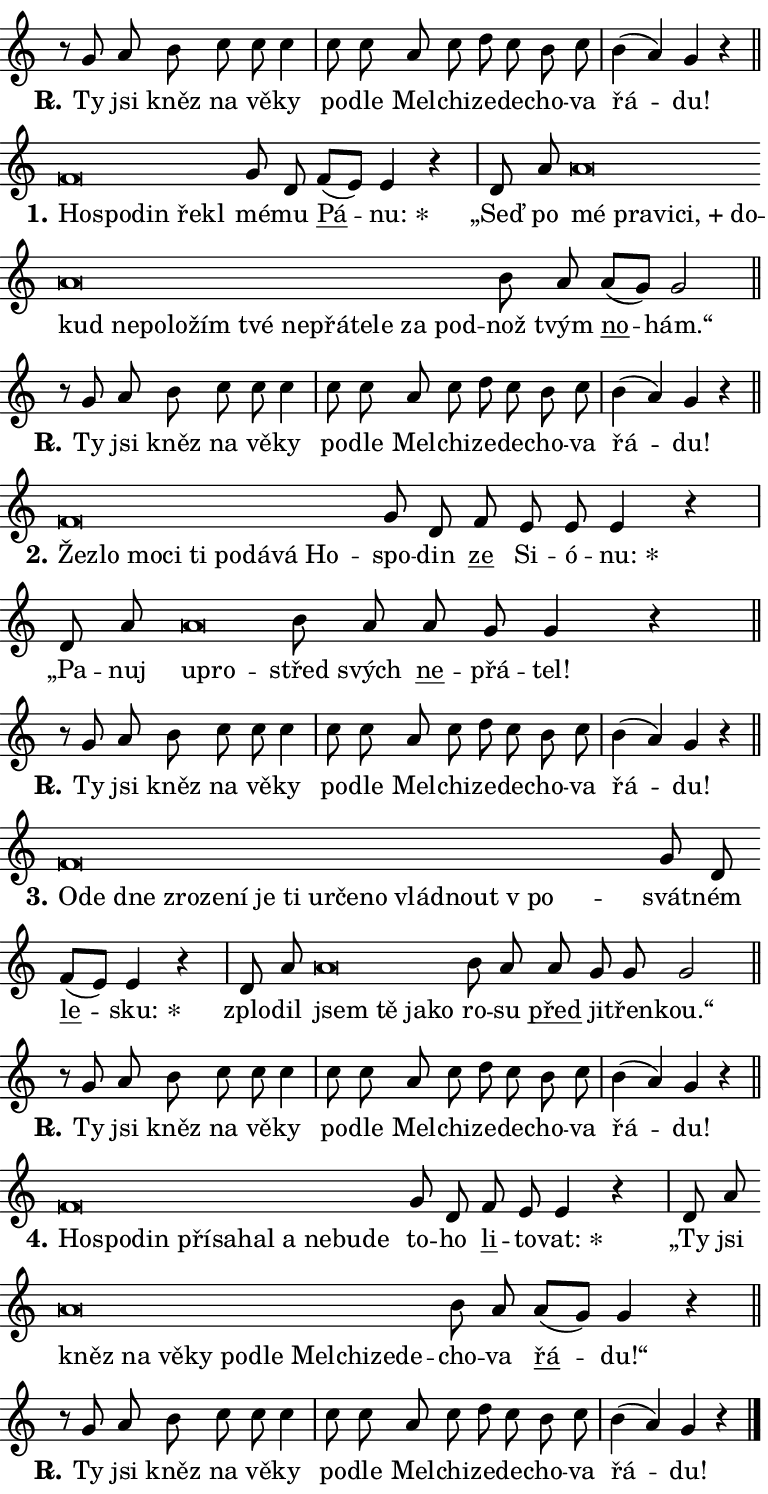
\version "2.24.0"
\header { tagline = "" }
\paper {
  indent = 0\cm
  top-margin = 0\cm
  right-margin = 0.13\cm % to fit lyric hyphens
  bottom-margin = 0\cm
  left-margin = 0\cm
  paper-width = 13\cm
  page-breaking = #ly:one-page-breaking
  system-system-spacing.basic-distance = #11
  score-system-spacing.basic-distance = #11
  ragged-last = ##f
}


%% Author: Thomas Morley
%% https://lists.gnu.org/archive/html/lilypond-user/2020-05/msg00002.html
#(define (line-position grob)
"Returns position of @var[grob} in current system:
   @code{'start}, if at first time-step
   @code{'end}, if at last time-step
   @code{'middle} otherwise
"
  (let* ((col (ly:item-get-column grob))
         (ln (ly:grob-object col 'left-neighbor))
         (rn (ly:grob-object col 'right-neighbor))
         (col-to-check-left (if (ly:grob? ln) ln col))
         (col-to-check-right (if (ly:grob? rn) rn col))
         (break-dir-left
           (and
             (ly:grob-property col-to-check-left 'non-musical #f)
             (ly:item-break-dir col-to-check-left)))
         (break-dir-right
           (and
             (ly:grob-property col-to-check-right 'non-musical #f)
             (ly:item-break-dir col-to-check-right))))
        (cond ((eqv? 1 break-dir-left) 'start)
              ((eqv? -1 break-dir-right) 'end)
              (else 'middle))))

#(define (tranparent-at-line-position vctor)
  (lambda (grob)
  "Relying on @code{line-position} select the relevant enry from @var{vctor}.
Used to determine transparency,"
    (case (line-position grob)
      ((end) (not (vector-ref vctor 0)))
      ((middle) (not (vector-ref vctor 1)))
      ((start) (not (vector-ref vctor 2))))))

noteHeadBreakVisibility =
#(define-music-function (break-visibility)(vector?)
"Makes @code{NoteHead}s transparent relying on @var{break-visibility}"
#{
  \override NoteHead.transparent =
    #(tranparent-at-line-position break-visibility)
#})

#(define delete-ledgers-for-transparent-note-heads
  (lambda (grob)
    "Reads whether a @code{NoteHead} is transparent.
If so this @code{NoteHead} is removed from @code{'note-heads} from
@var{grob}, which is supposed to be @code{LedgerLineSpanner}.
As a result ledgers are not printed for this @code{NoteHead}"
    (let* ((nhds-array (ly:grob-object grob 'note-heads))
           (nhds-list
             (if (ly:grob-array? nhds-array)
                 (ly:grob-array->list nhds-array)
                 '()))
           ;; Relies on the transparent-property being done before
           ;; Staff.LedgerLineSpanner.after-line-breaking is executed.
           ;; This is fragile ...
           (to-keep
             (remove
               (lambda (nhd)
                 (ly:grob-property nhd 'transparent #f))
               nhds-list)))
      ;; TODO find a better method to iterate over grob-arrays, similiar
      ;; to filter/remove etc for lists
      ;; For now rebuilt from scratch
      (set! (ly:grob-object grob 'note-heads)  '())
      (for-each
        (lambda (nhd)
          (ly:pointer-group-interface::add-grob grob 'note-heads nhd))
        to-keep))))

squashNotes = {
  \override NoteHead.X-extent = #'(-0.2 . 0.2)
  \override NoteHead.Y-extent = #'(-0.75 . 0)
  \override NoteHead.stencil =
    #(lambda (grob)
       (let ((pos (ly:grob-property grob 'staff-position)))
         (begin
           (if (< pos -7) (display "ERROR: Lower brevis then expected\n") (display ""))
           (if (<= pos -6) ly:text-interface::print ly:note-head::print))))
}
unSquashNotes = {
  \revert NoteHead.X-extent
  \revert NoteHead.Y-extent
  \revert NoteHead.stencil
}

hideNotes = \noteHeadBreakVisibility #begin-of-line-visible
unHideNotes = \noteHeadBreakVisibility #all-visible

% work-around for resetting accidentals
% https://lilypond.org/doc/v2.23/Documentation/notation/displaying-rhythms#unmetered-music
cadenzaMeasure = {
  \cadenzaOff
  \partial 1024 s1024
  \cadenzaOn
}

#(define-markup-command (accent layout props text) (markup?)
  "Underline accented syllable"
  (interpret-markup layout props
    #{\markup \override #'(offset . 4.3) \underline { #text }#}))

responsum = \markup \concat {
  "R" \hspace #-1.05 \path #0.1 #'((moveto 0 0.07) (lineto 0.9 0.8)) \hspace #0.05 "."
}

spaceSize = #0.6828661417322834 % exact space size for TeX Gyre Schola

\layout {
  \context {
    \Staff
    \remove "Time_signature_engraver"
    \override LedgerLineSpanner.after-line-breaking = #delete-ledgers-for-transparent-note-heads
  }
  \context {
    \Lyrics {
      \override LyricSpace.minimum-distance = \spaceSize
      \override LyricText.font-name = #"TeX Gyre Schola"
      \override LyricText.font-size = 1
      \override StanzaNumber.font-name = #"TeX Gyre Schola Bold"
      \override StanzaNumber.font-size = 1
    }
  }
  \context {
    \Score 
    \override NoteHead.text =
      #(lambda (grob) 
        (let ((pos (ly:grob-property grob 'staff-position)))
          #{\markup {
            \combine
              \halign #-0.55 \raise #(if (= pos -6) 0 0.5) \override #'(thickness . 2) \draw-line #'(3.2 . 0)
              \musicglyph "noteheads.sM1"
          }#}))
  }
}

% magnetic-lyrics.ily
%
%   written by
%     Jean Abou Samra <jean@abou-samra.fr>
%     Werner Lemberg <wl@gnu.org>
%
%   adapted by
%     Jiri Hon <jiri.hon@gmail.com>
%
% Version 2022-Apr-15

% https://www.mail-archive.com/lilypond-user@gnu.org/msg149350.html

#(define (Left_hyphen_pointer_engraver context)
   "Collect syllable-hyphen-syllable occurrences in lyrics and store
them in properties.  This engraver only looks to the left.  For
example, if the lyrics input is @code{foo -- bar}, it does the
following.

@itemize @bullet
@item
Set the @code{text} property of the @code{LyricHyphen} grob between
@q{foo} and @q{bar} to @code{foo}.

@item
Set the @code{left-hyphen} property of the @code{LyricText} grob with
text @q{foo} to the @code{LyricHyphen} grob between @q{foo} and
@q{bar}.
@end itemize

Use this auxiliary engraver in combination with the
@code{lyric-@/text::@/apply-@/magnetic-@/offset!} hook."
   (let ((hyphen #f)
         (text #f))
     (make-engraver
      (acknowledgers
       ((lyric-syllable-interface engraver grob source-engraver)
        (set! text grob)))
      (end-acknowledgers
       ((lyric-hyphen-interface engraver grob source-engraver)
        ;(when (not (grob::has-interface grob 'lyric-space-interface))
          (set! hyphen grob)));)
      ((stop-translation-timestep engraver)
       (when (and text hyphen)
         (ly:grob-set-object! text 'left-hyphen hyphen))
       (set! text #f)
       (set! hyphen #f)))))

#(define (lyric-text::apply-magnetic-offset! grob)
   "If the space between two syllables is less than the value in
property @code{LyricText@/.details@/.squash-threshold}, move the right
syllable to the left so that it gets concatenated with the left
syllable.

Use this function as a hook for
@code{LyricText@/.after-@/line-@/breaking} if the
@code{Left_@/hyphen_@/pointer_@/engraver} is active."
   (let ((hyphen (ly:grob-object grob 'left-hyphen #f)))
     (when hyphen
       (let ((left-text (ly:spanner-bound hyphen LEFT)))
         (when (grob::has-interface left-text 'lyric-syllable-interface)
           (let* ((common (ly:grob-common-refpoint grob left-text X))
                  (this-x-ext (ly:grob-extent grob common X))
                  (left-x-ext
                   (begin
                     ;; Trigger magnetism for left-text.
                     (ly:grob-property left-text 'after-line-breaking)
                     (ly:grob-extent left-text common X)))
                  ;; `delta` is the gap width between two syllables.
                  (delta (- (interval-start this-x-ext)
                            (interval-end left-x-ext)))
                  (details (ly:grob-property grob 'details))
                  (threshold (assoc-get 'squash-threshold details 0.2)))
             (when (< delta threshold)
               (let* (;; We have to manipulate the input text so that
                      ;; ligatures crossing syllable boundaries are not
                      ;; disabled.  For languages based on the Latin
                      ;; script this is essentially a beautification.
                      ;; However, for non-Western scripts it can be a
                      ;; necessity.
                      (lt (ly:grob-property left-text 'text))
                      (rt (ly:grob-property grob 'text))
                      (is-space (grob::has-interface hyphen 'lyric-space-interface))
                      (space (if is-space " " ""))
                      (extra-delta (if is-space spaceSize 0))
                      ;; Append new syllable.
                      (ltrt-space (if (and (string? lt) (string? rt))
                                (string-append lt space rt)
                                (make-concat-markup (list lt space rt))))
                      ;; Right-align `ltrt` to the right side.
                      (ltrt-space-markup (grob-interpret-markup
                               grob
                               (make-translate-markup
                                (cons (interval-length this-x-ext) 0)
                                (make-right-align-markup ltrt-space)))))
                 (begin
                   ;; Don't print `left-text`.
                   (ly:grob-set-property! left-text 'stencil #f)
                   ;; Set text and stencil (which holds all collected
                   ;; syllables so far) and shift it to the left.
                   (ly:grob-set-property! grob 'text ltrt-space)
                   (ly:grob-set-property! grob 'stencil ltrt-space-markup)
                   (ly:grob-translate-axis! grob (- (- delta extra-delta)) X))))))))))


#(define (lyric-hyphen::displace-bounds-first grob)
   ;; Make very sure this callback isn't triggered too early.
   (let ((left (ly:spanner-bound grob LEFT))
         (right (ly:spanner-bound grob RIGHT)))
     (ly:grob-property left 'after-line-breaking)
     (ly:grob-property right 'after-line-breaking)
     (ly:lyric-hyphen::print grob)))

squashThreshold = #0.4

\layout {
  \context {
    \Lyrics
    \consists #Left_hyphen_pointer_engraver
    \override LyricText.after-line-breaking =
      #lyric-text::apply-magnetic-offset!
    \override LyricHyphen.stencil = #lyric-hyphen::displace-bounds-first
    \override LyricText.details.squash-threshold = \squashThreshold
    \override LyricHyphen.minimum-distance = 0
    \override LyricHyphen.minimum-length = \squashThreshold
  }
}

squashText = \override LyricText.details.squash-threshold = 9999
unSquashText = \override LyricText.details.squash-threshold = \squashThreshold

leftText = \override LyricText.self-alignment-X = #LEFT
unLeftText = \revert LyricText.self-alignment-X

starOffset = #(lambda (grob) 
                (let ((x_offset (ly:self-alignment-interface::aligned-on-x-parent grob)))
                  (if (= x_offset 0) 0 (+ x_offset 1.2))))

star = #(define-music-function (syllable)(string?)
"Append star separator at the end of a syllable"
#{
  \once \override LyricText.X-offset = #starOffset
  \lyricmode { \markup {
    #syllable
    \override #'((font-name . "TeX Gyre Schola Bold")) \hspace #0.2 \lower #0.65 \larger "*"
  } }
#})

starAccent = #(define-music-function (syllable)(string?)
"Append star separator at the end of a syllable and make accent"
#{
  \once \override LyricText.X-offset = #starOffset
  \lyricmode { \markup {
    \accent #syllable
    \override #'((font-name . "TeX Gyre Schola Bold")) \hspace #0.2 \lower #0.65 \larger "*"
  } }
#})

breath = #(define-music-function (syllable)(string?)
"Append breathing indicator at the end of a syllable"
#{
  \lyricmode { \markup { #syllable "+" } }
#})

optionalBreath = #(define-music-function (syllable)(string?)
"Append optional breathing indicator at the end of a syllable"
#{
  \lyricmode { \markup { #syllable "(+)" } }
#})


\score {
    <<
        \new Voice = "melody" { \cadenzaOn \key c \major \relative { r8 g' a b c c c4 \cadenzaMeasure \bar "|" c8 c a c \bar "" d c b c \cadenzaMeasure \bar "|" b4( a) g r \cadenzaMeasure \bar "||" \break } }
        \new Lyrics \lyricsto "melody" { \lyricmode { \set stanza = \responsum
Ty jsi kněz na vě -- ky po -- dle Mel -- chi -- ze -- de -- cho -- va řá -- du! } }
    >>
    \layout {}
}

\score {
    <<
        \new Voice = "melody" { \cadenzaOn \key c \major \relative { \squashNotes f'\breve*1/16 \hideNotes \breve*1/16 \bar "" \breve*1/16 \bar "" \breve*1/16 \breve*1/16 \bar "" \unHideNotes \unSquashNotes g8 d \bar "" f[( e)] e4 r \cadenzaMeasure \bar "|" d8 a' \bar "" \squashNotes a\breve*1/16 \hideNotes \breve*1/16 \bar "" \breve*1/16 \bar "" \breve*1/16 \bar "" \breve*1/16 \bar "" \breve*1/16 \bar "" \breve*1/16 \bar "" \breve*1/16 \bar "" \breve*1/16 \bar "" \breve*1/16 \bar "" \breve*1/16 \bar "" \breve*1/16 \bar "" \breve*1/16 \bar "" \breve*1/16 \bar "" \breve*1/16 \bar "" \breve*1/16 \breve*1/16 \bar "" \unHideNotes \unSquashNotes b8 a \bar "" a[( g)] g2 \cadenzaMeasure \bar "||" \break } }
        \new Lyrics \lyricsto "melody" { \lyricmode { \set stanza = "1."
\leftText Ho -- \squashText spo -- din ře -- kl \unLeftText \unSquashText mé -- mu \markup \accent Pá -- \star nu: „Seď po \leftText mé \squashText pra -- vi -- \breath "ci," do -- kud ne -- po -- lo -- žím tvé ne -- přá -- te -- le za pod -- \unLeftText \unSquashText nož tvým \markup \accent no -- hám.“ } }
    >>
    \layout {}
}

\score {
    <<
        \new Voice = "melody" { \cadenzaOn \key c \major \relative { r8 g' a b c c c4 \cadenzaMeasure \bar "|" c8 c a c \bar "" d c b c \cadenzaMeasure \bar "|" b4( a) g r \cadenzaMeasure \bar "||" \break } }
        \new Lyrics \lyricsto "melody" { \lyricmode { \set stanza = \responsum
Ty jsi kněz na vě -- ky po -- dle Mel -- chi -- ze -- de -- cho -- va řá -- du! } }
    >>
    \layout {}
}

\score {
    <<
        \new Voice = "melody" { \cadenzaOn \key c \major \relative { \squashNotes f'\breve*1/16 \hideNotes \breve*1/16 \bar "" \breve*1/16 \bar "" \breve*1/16 \bar "" \breve*1/16 \bar "" \breve*1/16 \bar "" \breve*1/16 \bar "" \breve*1/16 \breve*1/16 \bar "" \unHideNotes \unSquashNotes g8 d \bar "" f e e e4 r \cadenzaMeasure \bar "|" d8 a' \bar "" \squashNotes a\breve*1/16 \hideNotes \breve*1/16 \bar "" \unHideNotes \unSquashNotes b8 a \bar "" a g g4 r \cadenzaMeasure \bar "||" \break } }
        \new Lyrics \lyricsto "melody" { \lyricmode { \set stanza = "2."
\leftText Žez -- \squashText lo mo -- ci ti po -- dá -- vá Ho -- \unLeftText \unSquashText spo -- din \markup \accent ze Si -- ó -- \star nu: „Pa -- nuj \leftText u -- \squashText pro -- \unLeftText \unSquashText střed svých \markup \accent ne -- přá -- tel! } }
    >>
    \layout {}
}

\score {
    <<
        \new Voice = "melody" { \cadenzaOn \key c \major \relative { r8 g' a b c c c4 \cadenzaMeasure \bar "|" c8 c a c \bar "" d c b c \cadenzaMeasure \bar "|" b4( a) g r \cadenzaMeasure \bar "||" \break } }
        \new Lyrics \lyricsto "melody" { \lyricmode { \set stanza = \responsum
Ty jsi kněz na vě -- ky po -- dle Mel -- chi -- ze -- de -- cho -- va řá -- du! } }
    >>
    \layout {}
}

\score {
    <<
        \new Voice = "melody" { \cadenzaOn \key c \major \relative { \squashNotes f'\breve*1/16 \hideNotes \breve*1/16 \bar "" \breve*1/16 \bar "" \breve*1/16 \bar "" \breve*1/16 \bar "" \breve*1/16 \bar "" \breve*1/16 \bar "" \breve*1/16 \bar "" \breve*1/16 \bar "" \breve*1/16 \bar "" \breve*1/16 \bar "" \breve*1/16 \bar "" \breve*1/16 \breve*1/16 \bar "" \unHideNotes \unSquashNotes g8 d \bar "" f[( e)] e4 r \cadenzaMeasure \bar "|" d8 a' \bar "" \squashNotes a\breve*1/16 \hideNotes \breve*1/16 \bar "" \breve*1/16 \breve*1/16 \bar "" \unHideNotes \unSquashNotes b8 a \bar "" a g g g2 \cadenzaMeasure \bar "||" \break } }
        \new Lyrics \lyricsto "melody" { \lyricmode { \set stanza = "3."
\leftText O -- \squashText de dne zro -- ze -- ní je ti ur -- če -- no vlád -- nout "v po" -- \unLeftText \unSquashText svát -- ném \markup \accent le -- \star sku: zplo -- dil \leftText jsem \squashText tě ja -- ko \unLeftText \unSquashText ro -- su \markup \accent před ji -- třen -- kou.“ } }
    >>
    \layout {}
}

\score {
    <<
        \new Voice = "melody" { \cadenzaOn \key c \major \relative { r8 g' a b c c c4 \cadenzaMeasure \bar "|" c8 c a c \bar "" d c b c \cadenzaMeasure \bar "|" b4( a) g r \cadenzaMeasure \bar "||" \break } }
        \new Lyrics \lyricsto "melody" { \lyricmode { \set stanza = \responsum
Ty jsi kněz na vě -- ky po -- dle Mel -- chi -- ze -- de -- cho -- va řá -- du! } }
    >>
    \layout {}
}

\score {
    <<
        \new Voice = "melody" { \cadenzaOn \key c \major \relative { \squashNotes f'\breve*1/16 \hideNotes \breve*1/16 \bar "" \breve*1/16 \bar "" \breve*1/16 \bar "" \breve*1/16 \bar "" \breve*1/16 \bar "" \breve*1/16 \bar "" \breve*1/16 \bar "" \breve*1/16 \breve*1/16 \bar "" \unHideNotes \unSquashNotes g8 d \bar "" f e e4 r \cadenzaMeasure \bar "|" d8 a' \bar "" \squashNotes a\breve*1/16 \hideNotes \breve*1/16 \bar "" \breve*1/16 \bar "" \breve*1/16 \bar "" \breve*1/16 \bar "" \breve*1/16 \bar "" \breve*1/16 \bar "" \breve*1/16 \bar "" \breve*1/16 \breve*1/16 \bar "" \unHideNotes \unSquashNotes b8 a \bar "" a[( g)] g4 r \cadenzaMeasure \bar "||" \break } }
        \new Lyrics \lyricsto "melody" { \lyricmode { \set stanza = "4."
\leftText Ho -- \squashText spo -- din pří -- sa -- hal a ne -- bu -- de \unLeftText \unSquashText to -- ho \markup \accent li -- to -- \star vat: „Ty jsi \leftText kněz \squashText na vě -- ky po -- dle Mel -- chi -- ze -- de -- \unLeftText \unSquashText cho -- va \markup \accent řá -- du!“ } }
    >>
    \layout {}
}

\score {
    <<
        \new Voice = "melody" { \cadenzaOn \key c \major \relative { r8 g' a b c c c4 \cadenzaMeasure \bar "|" c8 c a c \bar "" d c b c \cadenzaMeasure \bar "|" b4( a) g r \cadenzaMeasure \bar "||" \break } \bar "|." }
        \new Lyrics \lyricsto "melody" { \lyricmode { \set stanza = \responsum
Ty jsi kněz na vě -- ky po -- dle Mel -- chi -- ze -- de -- cho -- va řá -- du! } }
    >>
    \layout {}
}
